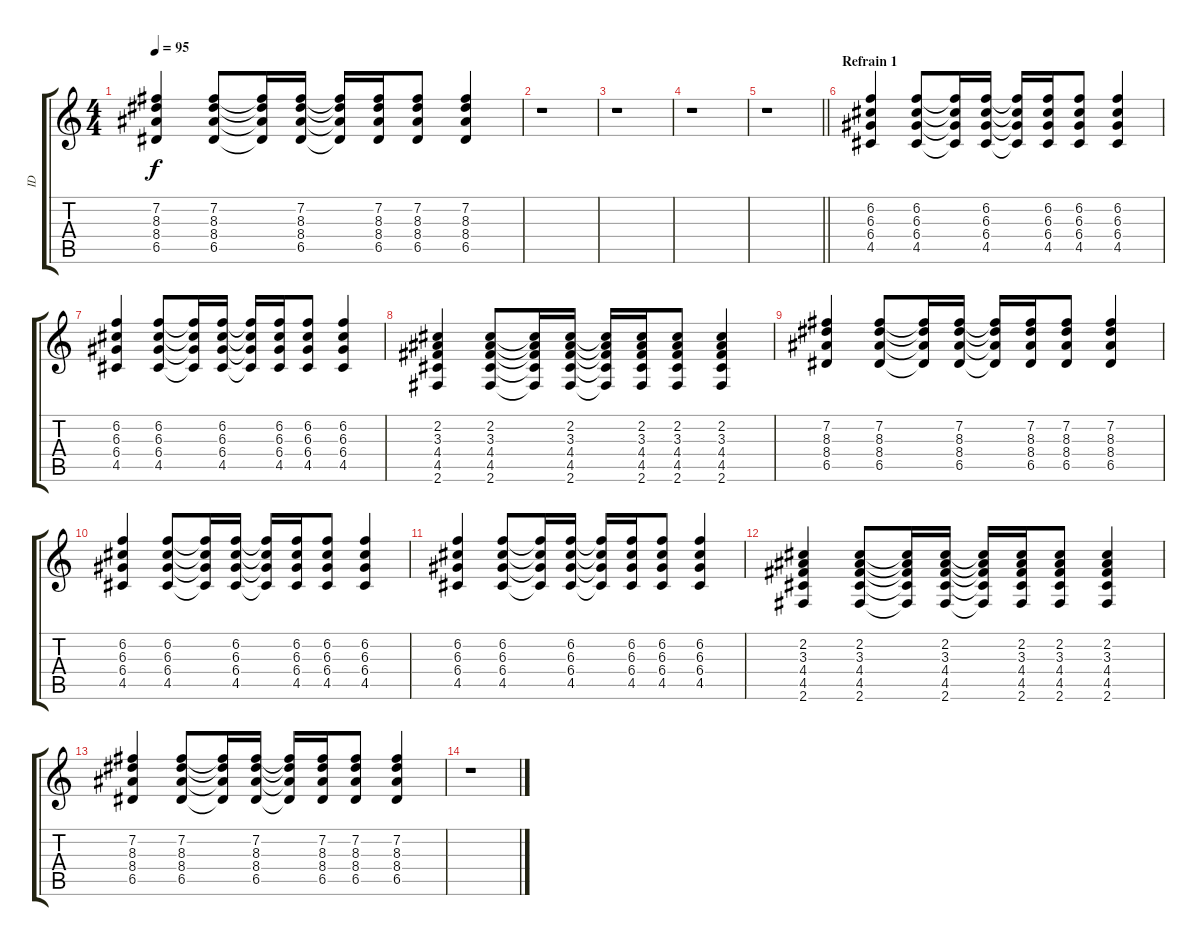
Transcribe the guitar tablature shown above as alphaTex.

\track ("ID" "ID") {instrument acousticguitarsteel}
\staff {score tabs}
\tuning (E4 B3 G3 D3 A2 E2) {hide}
\ts (4 4)
\tempo 95
\clef g2
\ks c
(7.2 8.3 8.4 6.5).4{dy f} (7.2 8.3 8.4 6.5).8 (7.2{t} 8.3{t} 8.4{t} 6.5{t}).16 (7.2 8.3 8.4 6.5).16 (7.2{t} 8.3{t} 8.4{t} 6.5{t}).16 (7.2 8.3 8.4 6.5).16 (7.2 8.3 8.4 6.5).8 (7.2 8.3 8.4 6.5).4 |
r.1 |
r.1 |
r.1 |
\barLineRight lightlight
r.1 |
\section ("" "Refrain 1")
(6.2 6.3 6.4 4.5).4 (6.2 6.3 6.4 4.5).8 (6.2{t} 6.3{t} 6.4{t} 4.5{t}).16 (6.2 6.3 6.4 4.5).16 (6.2{t} 6.3{t} 6.4{t} 4.5{t}).16 (6.2 6.3 6.4 4.5).16 (6.2 6.3 6.4 4.5).8 (6.2 6.3 6.4 4.5).4 |
(6.2 6.3 6.4 4.5).4 (6.2 6.3 6.4 4.5).8 (6.2{t} 6.3{t} 6.4{t} 4.5{t}).16 (6.2 6.3 6.4 4.5).16 (6.2{t} 6.3{t} 6.4{t} 4.5{t}).16 (6.2 6.3 6.4 4.5).16 (6.2 6.3 6.4 4.5).8 (6.2 6.3 6.4 4.5).4 |
(2.2 3.3 4.4 4.5 2.6).4 (2.2 3.3 4.4 4.5 2.6).8 (2.2{t} 3.3{t} 4.4{t} 4.5{t} 2.6{t}).16 (2.2 3.3 4.4 4.5 2.6).16 (2.2{t} 3.3{t} 4.4{t} 4.5{t} 2.6{t}).16 (2.2 3.3 4.4 4.5 2.6).16 (2.2 3.3 4.4 4.5 2.6).8 (2.2 3.3 4.4 4.5 2.6).4 |
(7.2 8.3 8.4 6.5).4 (7.2 8.3 8.4 6.5).8 (7.2{t} 8.3{t} 8.4{t} 6.5{t}).16 (7.2 8.3 8.4 6.5).16 (7.2{t} 8.3{t} 8.4{t} 6.5{t}).16 (7.2 8.3 8.4 6.5).16 (7.2 8.3 8.4 6.5).8 (7.2 8.3 8.4 6.5).4 |
(6.2 6.3 6.4 4.5).4 (6.2 6.3 6.4 4.5).8 (6.2{t} 6.3{t} 6.4{t} 4.5{t}).16 (6.2 6.3 6.4 4.5).16 (6.2{t} 6.3{t} 6.4{t} 4.5{t}).16 (6.2 6.3 6.4 4.5).16 (6.2 6.3 6.4 4.5).8 (6.2 6.3 6.4 4.5).4 |
(6.2 6.3 6.4 4.5).4 (6.2 6.3 6.4 4.5).8 (6.2{t} 6.3{t} 6.4{t} 4.5{t}).16 (6.2 6.3 6.4 4.5).16 (6.2{t} 6.3{t} 6.4{t} 4.5{t}).16 (6.2 6.3 6.4 4.5).16 (6.2 6.3 6.4 4.5).8 (6.2 6.3 6.4 4.5).4 |
(2.2 3.3 4.4 4.5 2.6).4 (2.2 3.3 4.4 4.5 2.6).8 (2.2{t} 3.3{t} 4.4{t} 4.5{t} 2.6{t}).16 (2.2 3.3 4.4 4.5 2.6).16 (2.2{t} 3.3{t} 4.4{t} 4.5{t} 2.6{t}).16 (2.2 3.3 4.4 4.5 2.6).16 (2.2 3.3 4.4 4.5 2.6).8 (2.2 3.3 4.4 4.5 2.6).4 |
(7.2 8.3 8.4 6.5).4 (7.2 8.3 8.4 6.5).8 (7.2{t} 8.3{t} 8.4{t} 6.5{t}).16 (7.2 8.3 8.4 6.5).16 (7.2{t} 8.3{t} 8.4{t} 6.5{t}).16 (7.2 8.3 8.4 6.5).16 (7.2 8.3 8.4 6.5).8 (7.2 8.3 8.4 6.5).4 |
r.1
